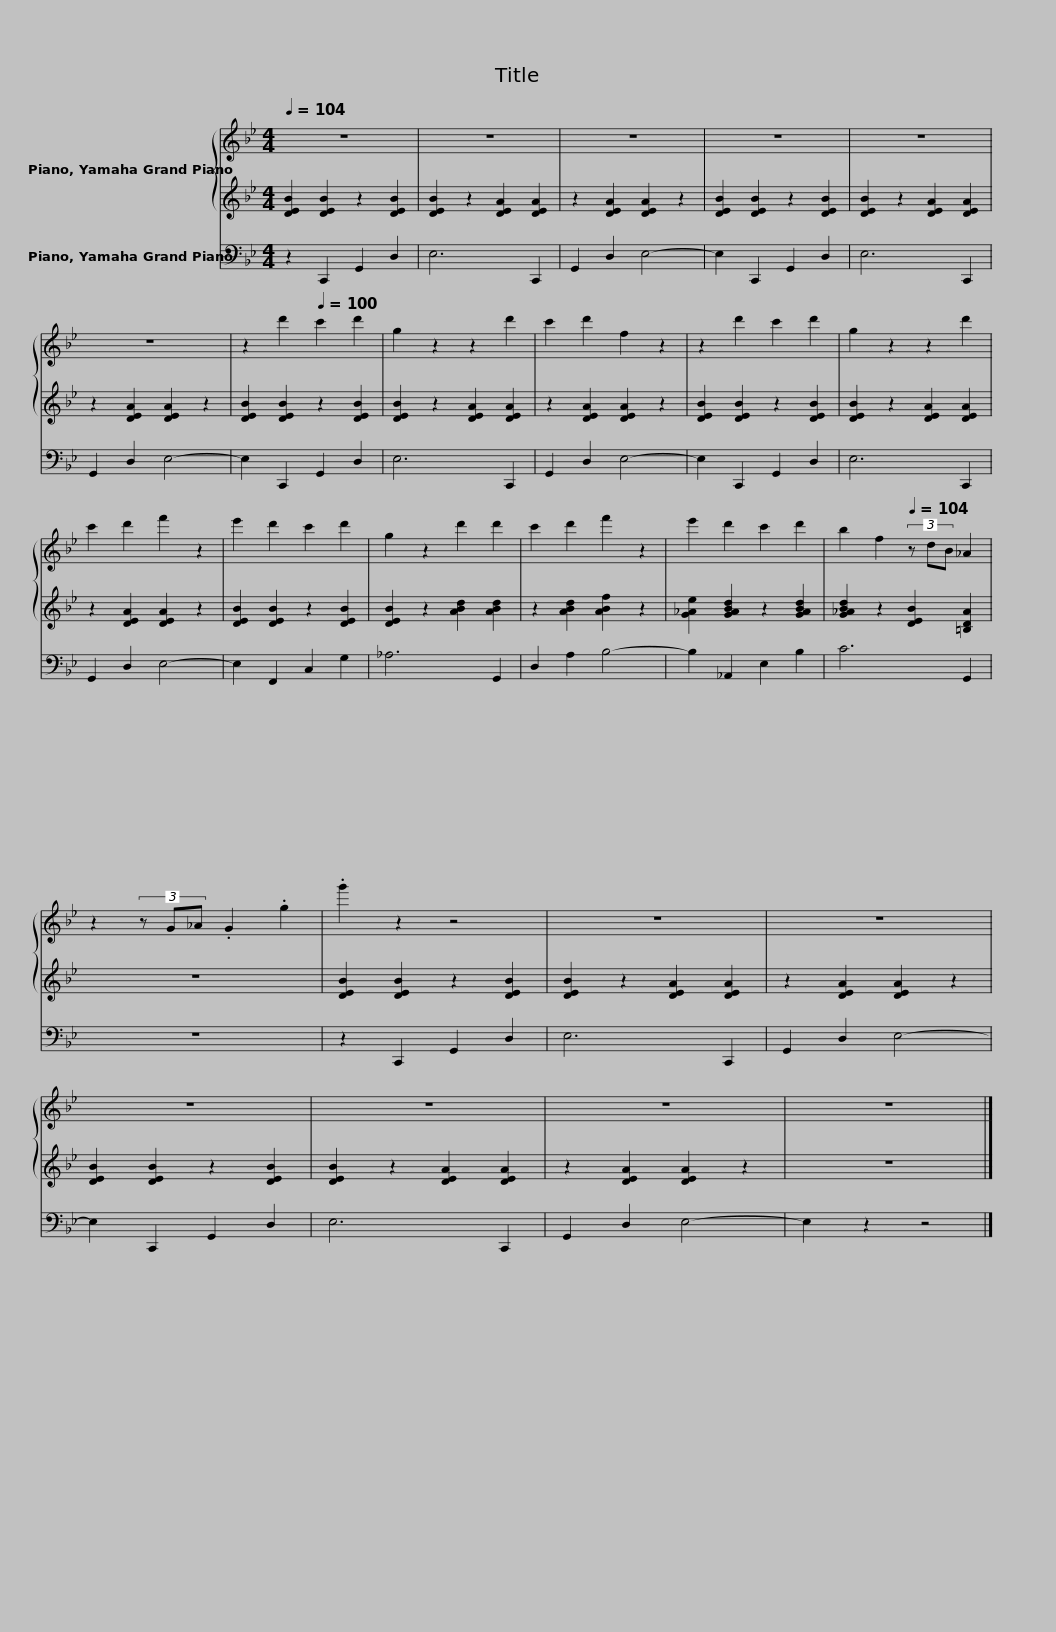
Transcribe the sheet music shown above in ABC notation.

X:1
%%score { 1 | 2 } 3
L:1/8
Q:1/4=104
M:4/4
I:linebreak $
K:Bb
V:1 treble
V:2 treble
V:3 bass
V:1
 z8 | z8 | z8 | z8 | z8 |$ %5
 z8 | z2 d'2[Q:1/4=100] c'2 d'2 | g2 z2 z2 d'2 | c'2 d'2 f2 z2 | z2 d'2 c'2 d'2 | %10
 g2 z2 z2 d'2 | c'2 d'2 f'2 z2 |$ e'2 d'2 c'2 d'2 | g2 z2 d'2 d'2 | c'2 d'2 f'2 z2 | %15
 e'2 d'2 c'2 d'2 | b2 f2[Q:1/4=104] (3z dB _A2 | z2 (3z G_A .G2 .g2 |$ .g'2 z2 z4 | z8 | %20
 z8 | z8 | z8 | z8 | z8 |] %25
V:2
 [DEB]2 [DEB]2 z2 [DEB]2 | [DEB]2 z2 [DEA]2 [DEA]2 | z2 [DEA]2 [DEA]2 z2 | [DEB]2 [DEB]2 z2 [DEB]2 | [DEB]2 z2 [DEA]2 [DEA]2 |$ %5
 z2 [DEA]2 [DEA]2 z2 | [DEB]2 [DEB]2 z2 [DEB]2 | [DEB]2 z2 [DEA]2 [DEA]2 | z2 [DEA]2 [DEA]2 z2 | [DEB]2 [DEB]2 z2 [DEB]2 | %10
 [DEB]2 z2 [DEA]2 [DEA]2 | z2 [DEA]2 [DEA]2 z2 |$ [DEB]2 [DEB]2 z2 [DEB]2 | [DEB]2 z2 [ABd]2 [ABd]2 | z2 [ABd]2 [ABf]2 z2 | %15
 [G_Ae]2 [GABd]2 z2 [GABd]2 | [G_ABd]2 z2 [DEB]2 [=B,DA]2 | z8 |$ [DEB]2 [DEB]2 z2 [DEB]2 | [DEB]2 z2 [DEA]2 [DEA]2 | %20
 z2 [DEA]2 [DEA]2 z2 | [DEB]2 [DEB]2 z2 [DEB]2 | [DEB]2 z2 [DEA]2 [DEA]2 | z2 [DEA]2 [DEA]2 z2 | z8 |] %25
V:3
 z2 C,,2 G,,2 D,2 | E,6 C,,2 | G,,2 D,2 E,4- | E,2 C,,2 G,,2 D,2 | E,6 C,,2 |$ %5
 G,,2 D,2 E,4- | E,2 C,,2 G,,2 D,2 | E,6 C,,2 | G,,2 D,2 E,4- | E,2 C,,2 G,,2 D,2 | %10
 E,6 C,,2 | G,,2 D,2 E,4- |$ E,2 F,,2 C,2 G,2 | _A,6 G,,2 | D,2 A,2 B,4- | %15
 B,2 _A,,2 E,2 B,2 | C6 G,,2 | z8 |$ z2 C,,2 G,,2 D,2 | E,6 C,,2 | %20
 G,,2 D,2 E,4- | E,2 C,,2 G,,2 D,2 | E,6 C,,2 | G,,2 D,2 E,4- | E,2 z2 z4 |] %25
